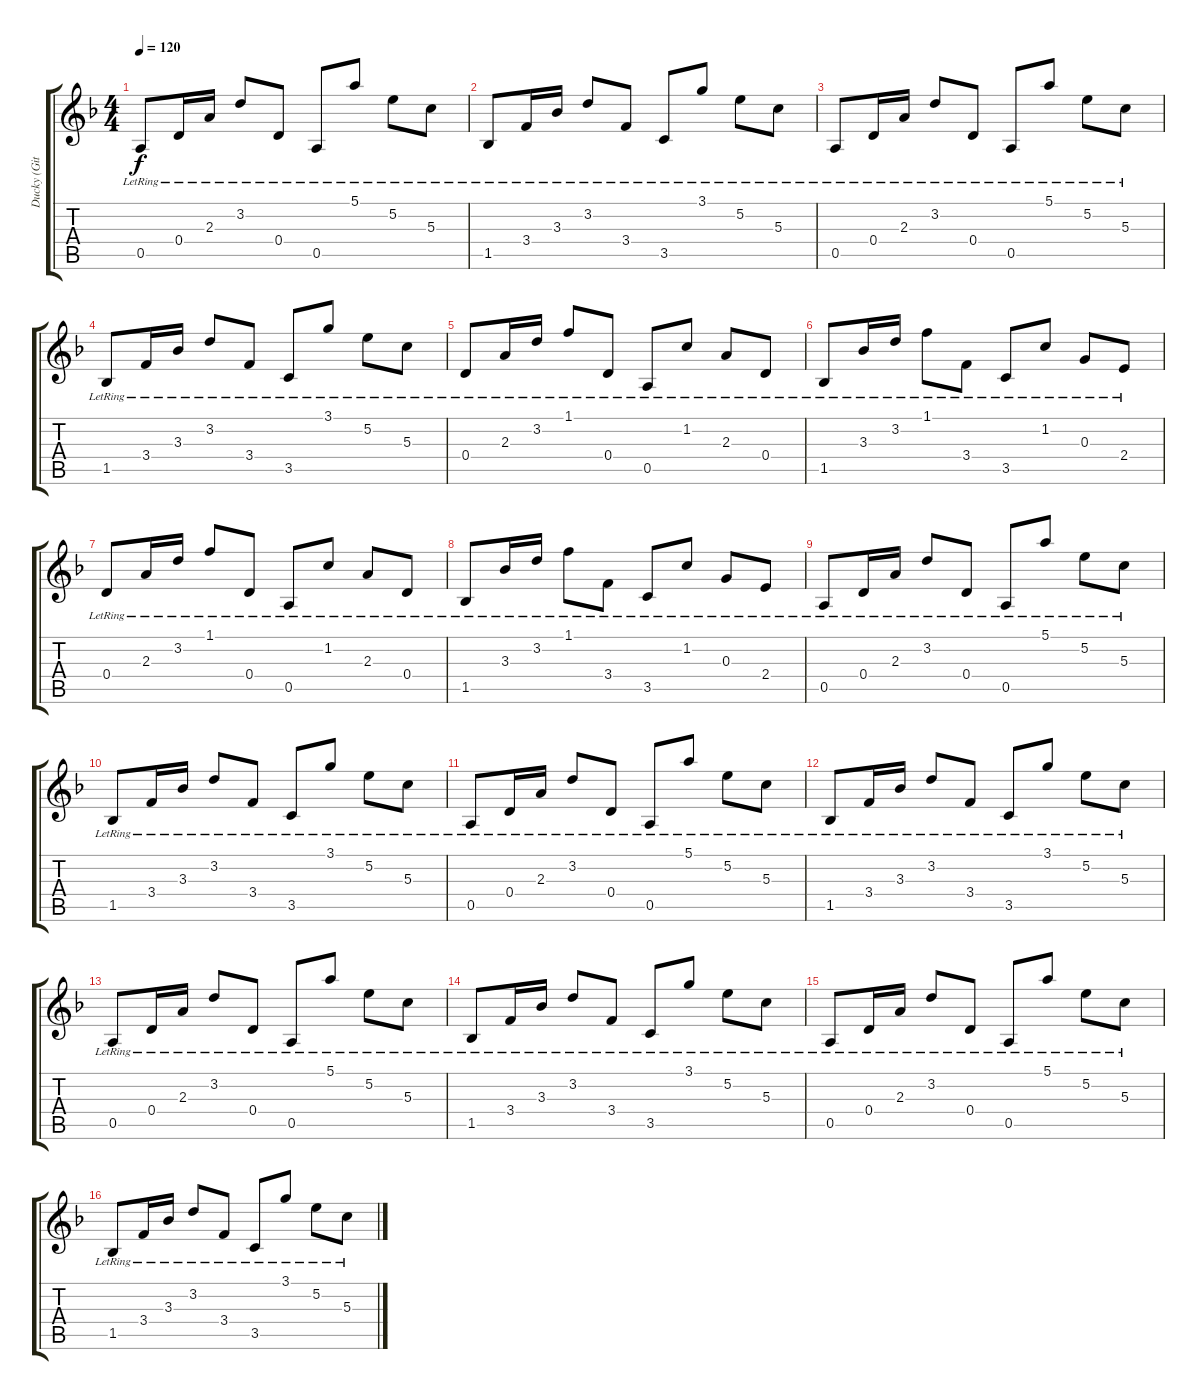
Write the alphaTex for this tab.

\track ("Ducky (Gitarre)" "Ducky (Git") {instrument acousticguitarsteel}
\staff {score tabs}
\tuning (E4 B3 G3 D3 A2 E2) {hide}
\ts (4 4)
\tempo 120
\clef g2
\ks f
0.5{lr}.8{dy f} 0.4{lr}.16 2.3{lr}.16 3.2{lr}.8 0.4{lr}.8 0.5{lr}.8 5.1{lr}.8 5.2{lr}.8 5.3{lr}.8 |
1.5{lr}.8 3.4{lr}.16 3.3{lr}.16 3.2{lr}.8 3.4{lr}.8 3.5{lr}.8 3.1{lr}.8 5.2{lr}.8 5.3{lr}.8 |
0.5{lr}.8 0.4{lr}.16 2.3{lr}.16 3.2{lr}.8 0.4{lr}.8 0.5{lr}.8 5.1{lr}.8 5.2{lr}.8 5.3{lr}.8 |
1.5{lr}.8 3.4{lr}.16 3.3{lr}.16 3.2{lr}.8 3.4{lr}.8 3.5{lr}.8 3.1{lr}.8 5.2{lr}.8 5.3{lr}.8 |
0.4{lr}.8 2.3{lr}.16 3.2{lr}.16 1.1{lr}.8 0.4{lr}.8 0.5{lr}.8 1.2{lr}.8 2.3{lr}.8 0.4{lr}.8 |
1.5{lr}.8 3.3{lr}.16 3.2{lr}.16 1.1{lr}.8 3.4{lr}.8 3.5{lr}.8 1.2{lr}.8 0.3{lr}.8 2.4{lr}.8 |
0.4{lr}.8 2.3{lr}.16 3.2{lr}.16 1.1{lr}.8 0.4{lr}.8 0.5{lr}.8 1.2{lr}.8 2.3{lr}.8 0.4{lr}.8 |
1.5{lr}.8 3.3{lr}.16 3.2{lr}.16 1.1{lr}.8 3.4{lr}.8 3.5{lr}.8 1.2{lr}.8 0.3{lr}.8 2.4{lr}.8 |
0.5{lr}.8 0.4{lr}.16 2.3{lr}.16 3.2{lr}.8 0.4{lr}.8 0.5{lr}.8 5.1{lr}.8 5.2{lr}.8 5.3{lr}.8 |
1.5{lr}.8 3.4{lr}.16 3.3{lr}.16 3.2{lr}.8 3.4{lr}.8 3.5{lr}.8 3.1{lr}.8 5.2{lr}.8 5.3{lr}.8 |
0.5{lr}.8 0.4{lr}.16 2.3{lr}.16 3.2{lr}.8 0.4{lr}.8 0.5{lr}.8 5.1{lr}.8 5.2{lr}.8 5.3{lr}.8 |
1.5{lr}.8 3.4{lr}.16 3.3{lr}.16 3.2{lr}.8 3.4{lr}.8 3.5{lr}.8 3.1{lr}.8 5.2{lr}.8 5.3{lr}.8 |
0.5{lr}.8 0.4{lr}.16 2.3{lr}.16 3.2{lr}.8 0.4{lr}.8 0.5{lr}.8 5.1{lr}.8 5.2{lr}.8 5.3{lr}.8 |
1.5{lr}.8 3.4{lr}.16 3.3{lr}.16 3.2{lr}.8 3.4{lr}.8 3.5{lr}.8 3.1{lr}.8 5.2{lr}.8 5.3{lr}.8 |
0.5{lr}.8 0.4{lr}.16 2.3{lr}.16 3.2{lr}.8 0.4{lr}.8 0.5{lr}.8 5.1{lr}.8 5.2{lr}.8 5.3{lr}.8 |
1.5{lr}.8 3.4{lr}.16 3.3{lr}.16 3.2{lr}.8 3.4{lr}.8 3.5{lr}.8 3.1{lr}.8 5.2{lr}.8 5.3{lr}.8
